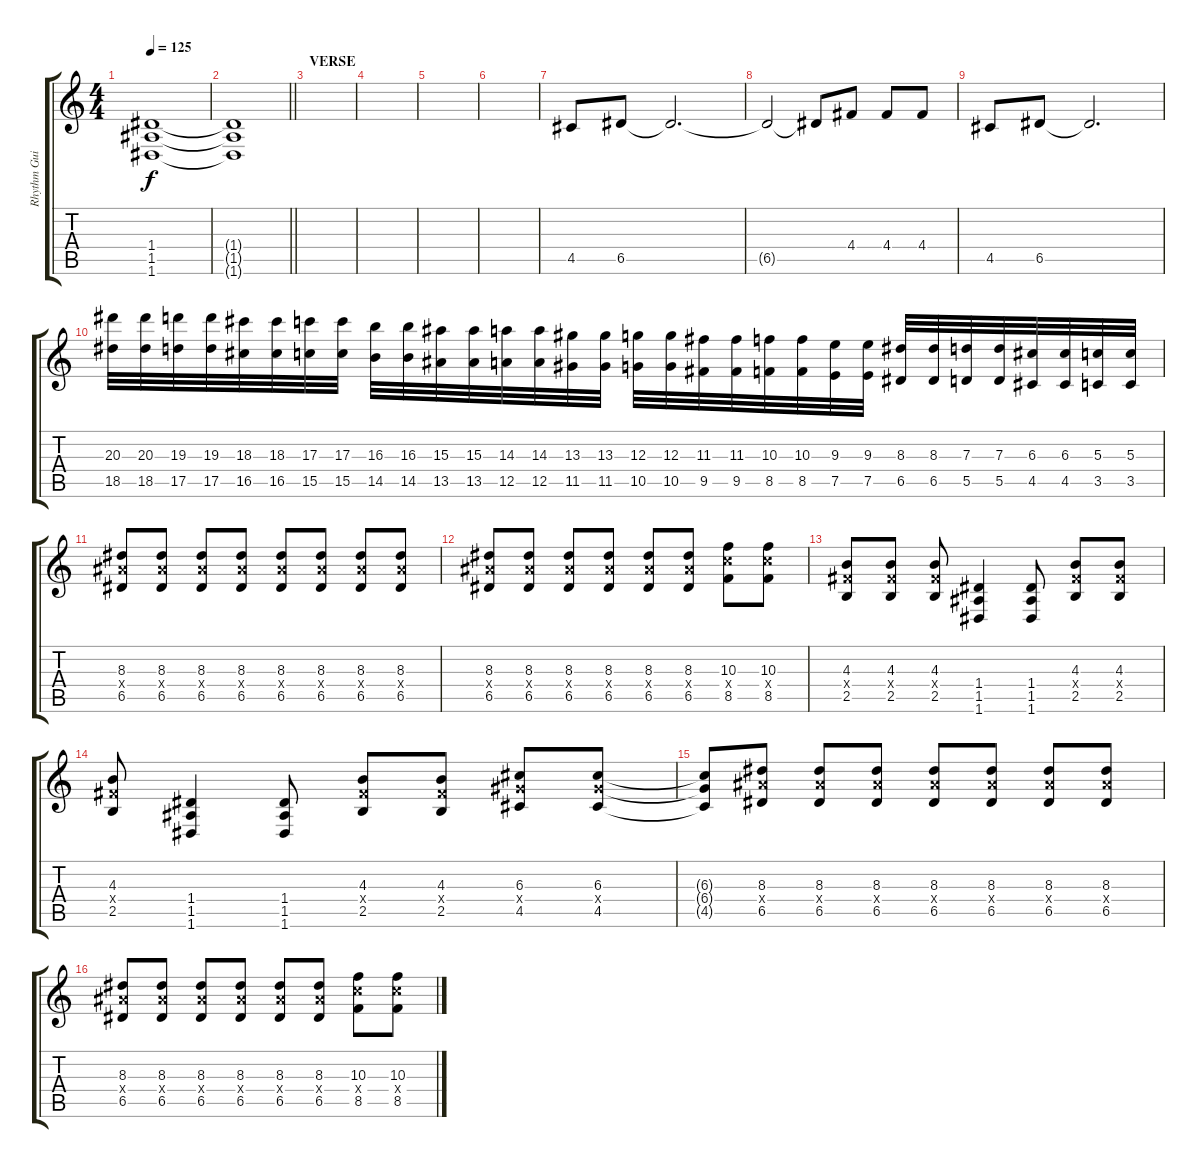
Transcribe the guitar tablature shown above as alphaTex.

\track ("Rhythm Guitar" "Rhythm Gui") {instrument distortionguitar}
\staff {score tabs}
\tuning (E4 B3 G3 D3 A2 D2) {hide}
\ts (4 4)
\tempo 125
\clef g2
\ks c
(1.4 1.5 1.6).1{dy f} |
\barLineRight lightlight
(1.4{t} 1.5{t} 1.6{t}).1 |
\section ("" "VERSE")
|
|
|
|
4.5.8 6.5.8 6.5{t}.2{d} |
6.5{t}.2 6.5{t}.8 4.4.8 4.4.8 4.4.8 |
4.5.8 6.5.8 6.5{t}.2{d} |
(20.3 18.5).32 (20.3 18.5).32 (19.3 17.5).32 (19.3 17.5).32 (18.3 16.5).32 (18.3 16.5).32 (17.3 15.5).32 (17.3 15.5).32 (16.3 14.5).32 (16.3 14.5).32 (15.3 13.5).32 (15.3 13.5).32 (14.3 12.5).32 (14.3 12.5).32 (13.3 11.5).32 (13.3 11.5).32 (12.3 10.5).32 (12.3 10.5).32 (11.3 9.5).32 (11.3 9.5).32 (10.3 8.5).32 (10.3 8.5).32 (9.3 7.5).32 (9.3 7.5).32 (8.3 6.5).32 (8.3 6.5).32 (7.3 5.5).32 (7.3 5.5).32 (6.3 4.5).32 (6.3 4.5).32 (5.3 3.5).32 (5.3 3.5).32 |
(8.3 8.4{x} 6.5).8 (8.3 8.4{x} 6.5).8 (8.3 8.4{x} 6.5).8 (8.3 8.4{x} 6.5).8 (8.3 8.4{x} 6.5).8 (8.3 8.4{x} 6.5).8 (8.3 8.4{x} 6.5).8 (8.3 8.4{x} 6.5).8 |
(8.3 8.4{x} 6.5).8 (8.3 8.4{x} 6.5).8 (8.3 8.4{x} 6.5).8 (8.3 8.4{x} 6.5).8 (8.3 8.4{x} 6.5).8 (8.3 8.4{x} 6.5).8 (10.3 10.4{x} 8.5).8 (10.3 10.4{x} 8.5).8 |
(4.3 4.4{x} 2.5).8 (4.3 4.4{x} 2.5).8 (4.3 4.4{x} 2.5).8 (1.4 1.5 1.6).4 (1.4 1.5 1.6).8 (4.3 4.4{x} 2.5).8 (4.3 4.4{x} 2.5).8 |
(4.3 4.4{x} 2.5).8 (1.4 1.5 1.6).4 (1.4 1.5 1.6).8 (4.3 4.4{x} 2.5).8 (4.3 4.4{x} 2.5).8 (6.3 6.4{x} 4.5).8 (6.3 6.4{x} 4.5).8 |
(6.3{t} 6.4{t} 4.5{t}).8 (8.3 8.4{x} 6.5).8 (8.3 8.4{x} 6.5).8 (8.3 8.4{x} 6.5).8 (8.3 8.4{x} 6.5).8 (8.3 8.4{x} 6.5).8 (8.3 8.4{x} 6.5).8 (8.3 8.4{x} 6.5).8 |
(8.3 8.4{x} 6.5).8 (8.3 8.4{x} 6.5).8 (8.3 8.4{x} 6.5).8 (8.3 8.4{x} 6.5).8 (8.3 8.4{x} 6.5).8 (8.3 8.4{x} 6.5).8 (10.3 10.4{x} 8.5).8 (10.3 10.4{x} 8.5).8
